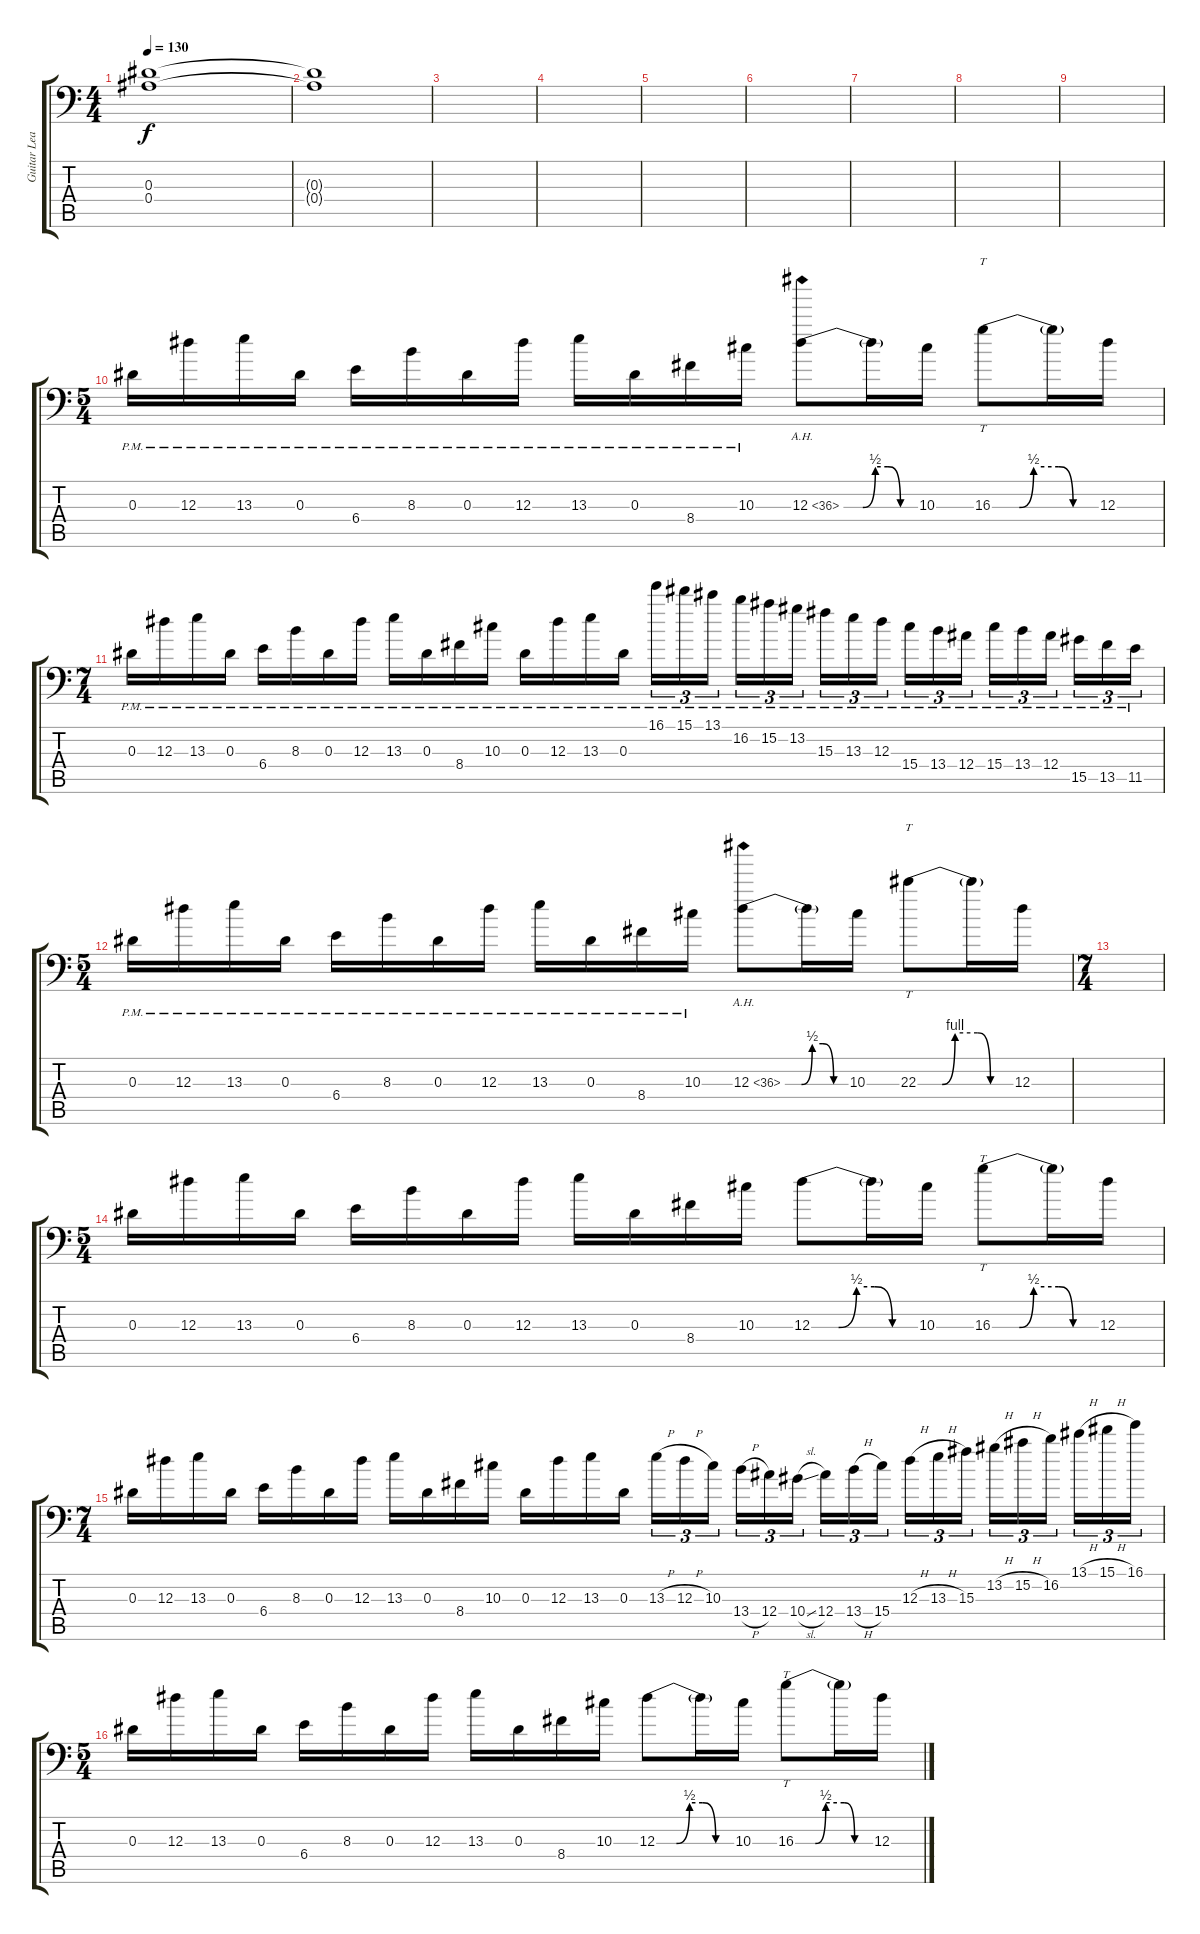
\track ("Guitar Lead" "Guitar Lea") {instrument overdrivenguitar}
\staff {score tabs}
\tuning (C4 G3 Eb3 Bb2 F2 Bb1) {hide}
\ts (4 4)
\tempo 130
\clef f4
\ks c
(0.3 0.4).1{dy f} |
(0.3{t} 0.4{t}).1 |
|
|
|
|
|
|
|
\ts (5 4)
0.3{pm}.16 12.3{pm}.16 13.3{pm}.16 0.3{pm}.16 6.4{pm}.16 8.3{pm}.16 0.3{pm}.16 12.3{pm}.16 13.3{pm}.16 0.3{pm}.16 8.4{pm}.16 10.3{pm}.16 12.3{be (custom 0 0 15 0 25 2 35 2 45 0 60 0) ah 24}.8 12.3{t}.16 10.3.16 16.3{be (custom 0 0 15 0 23 2 37 2 45 0 60 0)}.8{tt} 16.3{t}.16 12.3.16 |
\ts (7 4)
0.3{pm}.16 12.3{pm}.16 13.3{pm}.16 0.3{pm}.16 6.4{pm}.16 8.3{pm}.16 0.3{pm}.16 12.3{pm}.16 13.3{pm}.16 0.3{pm}.16 8.4{pm}.16 10.3{pm}.16 0.3{pm}.16 12.3{pm}.16 13.3{pm}.16 0.3{pm}.16 16.1{pm}.16{tu (3 2)} 15.1{pm}.16{tu (3 2)} 13.1{pm}.16{tu (3 2) beam splitsecondary} 16.2{pm}.16{tu (3 2)} 15.2{pm}.16{tu (3 2)} 13.2{pm}.16{tu (3 2)} 15.3{pm}.16{tu (3 2)} 13.3{pm}.16{tu (3 2)} 12.3{pm}.16{tu (3 2) beam splitsecondary} 15.4{pm}.16{tu (3 2)} 13.4{pm}.16{tu (3 2)} 12.4{pm}.16{tu (3 2)} 15.4{pm}.16{tu (3 2)} 13.4{pm}.16{tu (3 2)} 12.4{pm}.16{tu (3 2) beam splitsecondary} 15.5{pm}.16{tu (3 2)} 13.5{pm}.16{tu (3 2)} 11.5{pm}.16{tu (3 2)} |
\ts (5 4)
0.3{pm}.16 12.3{pm}.16 13.3{pm}.16 0.3{pm}.16 6.4{pm}.16 8.3{pm}.16 0.3{pm}.16 12.3{pm}.16 13.3{pm}.16 0.3{pm}.16 8.4{pm}.16 10.3{pm}.16 12.3{be (custom 0 0 15 0 25 2 35 2 45 0 60 0) ah 24}.8 12.3{t}.16 10.3.16 22.3{be (custom 0 0 15 0 23 4 37 4 45 0 60 0)}.8{tt} 22.3{t}.16 12.3.16 |
\ts (7 4)
|
\ts (5 4)
0.3.16 12.3.16 13.3.16 0.3.16 6.4.16 8.3.16 0.3.16 12.3.16 13.3.16 0.3.16 8.4.16 10.3.16 12.3{be (custom 0 0 15 0 25 2 35 2 45 0 60 0)}.8 12.3{t}.16 10.3.16 16.3{be (custom 0 0 15 0 23 2 37 2 45 0 60 0)}.8{tt} 16.3{t}.16 12.3.16 |
\ts (7 4)
0.3.16 12.3.16 13.3.16 0.3.16 6.4.16 8.3.16 0.3.16 12.3.16 13.3.16 0.3.16 8.4.16 10.3.16 0.3.16 12.3.16 13.3.16 0.3.16 13.3{h}.16{tu (3 2)} 12.3{h}.16{tu (3 2)} 10.3.16{tu (3 2) beam splitsecondary} 13.4{h}.16{tu (3 2)} 12.4.16{tu (3 2)} 10.4{sl}.16{tu (3 2)} 12.4.16{tu (3 2)} 13.4{h}.16{tu (3 2)} 15.4.16{tu (3 2) beam splitsecondary} 12.3{h}.16{tu (3 2)} 13.3{h}.16{tu (3 2)} 15.3.16{tu (3 2)} 13.2{h}.16{tu (3 2)} 15.2{h}.16{tu (3 2)} 16.2.16{tu (3 2) beam splitsecondary} 13.1{h}.16{tu (3 2)} 15.1{h}.16{tu (3 2)} 16.1.16{tu (3 2)} |
\ts (5 4)
0.3.16 12.3.16 13.3.16 0.3.16 6.4.16 8.3.16 0.3.16 12.3.16 13.3.16 0.3.16 8.4.16 10.3.16 12.3{be (custom 0 0 15 0 25 2 35 2 45 0 60 0)}.8 12.3{t}.16 10.3.16 16.3{be (custom 0 0 15 0 23 2 37 2 45 0 60 0)}.8{tt} 16.3{t}.16 12.3.16
